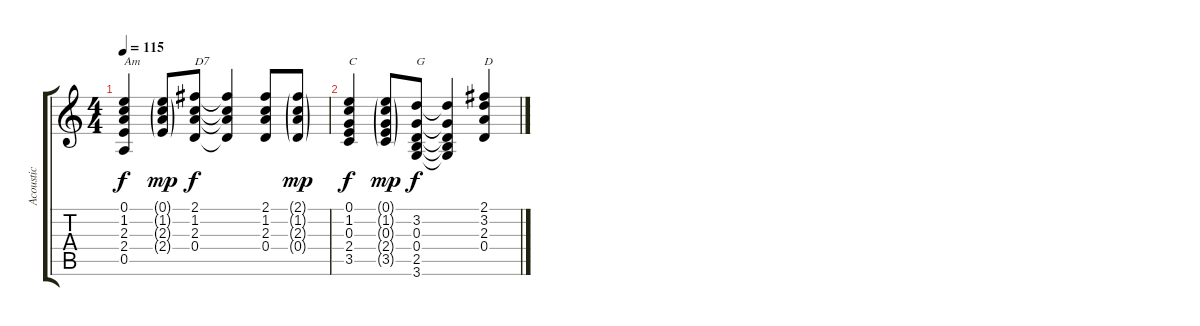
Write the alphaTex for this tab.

\track ("Acoustic" "Acoustic") {instrument acousticguitarsteel}
\staff {score tabs}
\tuning (E4 B3 G3 D3 A2 E2) {hide}
\ts (4 4)
\tempo 115
\clef g2
\ks c
(0.1 1.2 2.3 2.4 0.5).4{txt "Am" dy f} (0.1{g} 1.2{g} 2.3{g} 2.4{g}).8{dy mp} (2.1 1.2 2.3 0.4).8{txt "D7" dy f} (2.1{t} 1.2{t} 2.3{t} 0.4{t}).4 (2.1 1.2 2.3 0.4).8 (2.1{g} 1.2{g} 2.3{g} 0.4{g}).8{dy mp} |
(0.1 1.2 0.3 2.4 3.5).4{txt "C" dy f} (0.1{g} 1.2{g} 0.3{g} 2.4{g} 3.5{g}).8{dy mp} (3.2 0.3 0.4 2.5 3.6).8{txt "G" dy f} (3.2{t} 0.3{t} 0.4{t} 2.5{t} 3.6{t}).4 (2.1 3.2 2.3 0.4).4{txt "D"}
